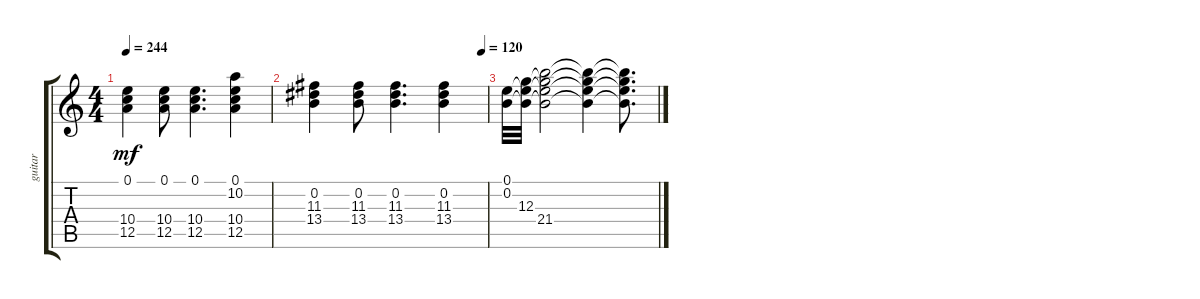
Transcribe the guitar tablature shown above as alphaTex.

\track ("guitar" "guitar") {instrument overdrivenguitar}
\staff {score tabs}
\tuning (E4 B3 G3 D3 A2 E2) {hide}
\ts (4 4)
\tempo 244
\clef g2
\ks c
(0.1 10.4 12.5{t}).4{dy mf} (0.1 10.4 12.5).8 (0.1 10.4 12.5).4{d} (0.1 10.2 10.4 12.5).4 |
\tempo (120 0.96875)
(0.2 11.3 13.4).4 (0.2 11.3 13.4).8 (0.2 11.3 13.4).4{d} (0.2 11.3 13.4).4 |
(0.1 0.2).32 (0.1{t} 0.2{t} 12.3).32 (0.1{t} 0.2{t} 12.3{t} 21.4).2 (0.1{t} 0.2{t} 12.3{t} 21.4{t}).4 (0.1{t} 0.2{t} 12.3{t} 21.4{t}).8{d}
